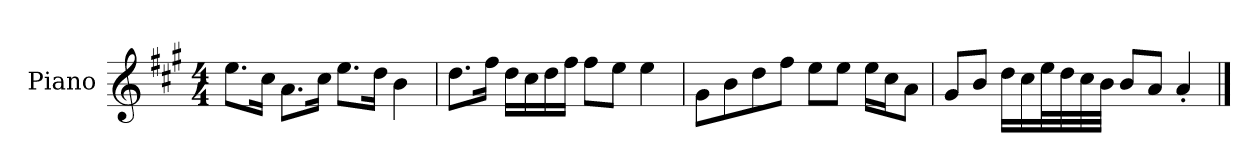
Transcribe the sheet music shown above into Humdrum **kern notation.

**kern
*part1
*staff1
*I"Piano
*I'P-no
*clefG2
*k[f#c#g#]
*M4/4
*MM90
=1
8.ee\L
16cc#\Jk
8.a\L
16cc#\Jk
8.ee\L
16dd\Jk
4b\
=2
8.dd\L
16ff#\Jk
16dd\LL
16cc#\
16dd\
16ff#\JJ
8ff#\L
8ee\J
4ee\
=3
8g#\L
8b\
8dd\
8ff#\J
8ee\L
8ee\J
16ee\LL
16cc#\J
8a\J
=4
8g#/L
8b/J
16dd\LL
16cc#\
32ee\L
32dd\
32cc#\
32b\JJJ
8b/L
8a/J
4a'/
==
*-
